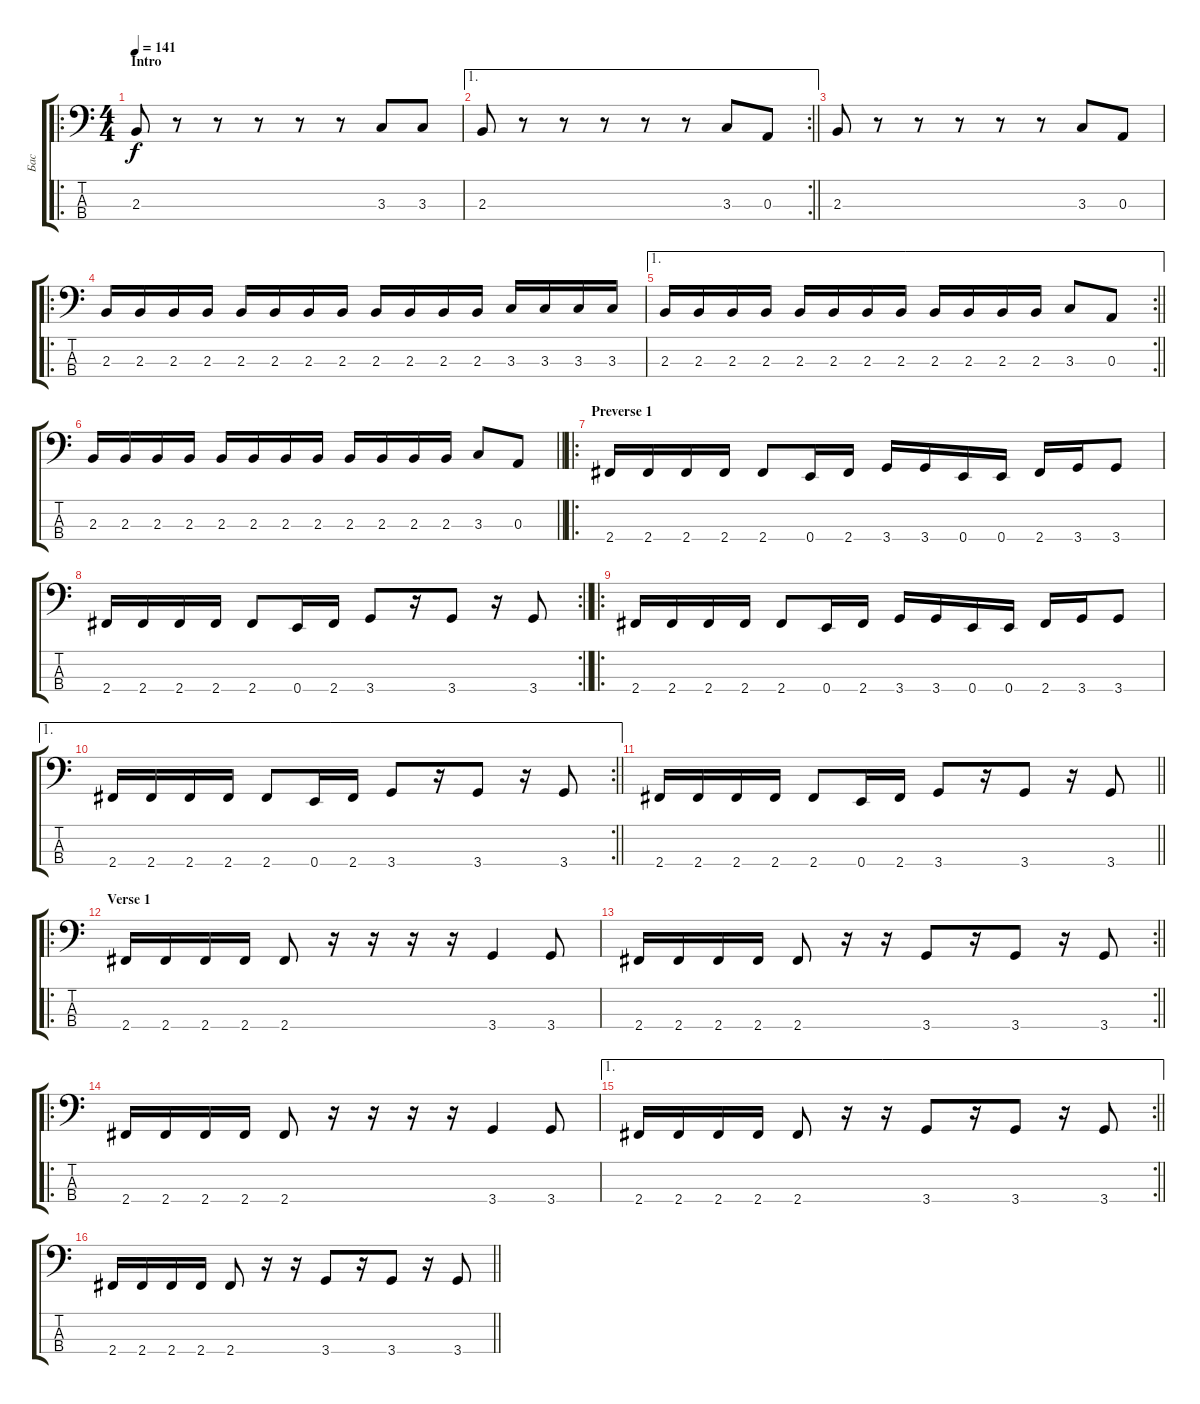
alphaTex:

\track ("Бас" "Бас") {instrument electricbasspick}
\staff {score tabs}
\tuning (G2 D2 A1 E1) {hide}
\ro
\ts (4 4)
\section ("" "Intro")
\tempo 141
\clef f4
\ks c
2.3.8{dy f instrument electricbasspick} r.8 r.8 r.8 r.8 r.8 3.3.8 3.3.8 |
\ae 1
\rc 2
\barLineRight lightlight
2.3.8 r.8 r.8 r.8 r.8 r.8 3.3.8 0.3.8 |
2.3.8 r.8 r.8 r.8 r.8 r.8 3.3.8 0.3.8 |
\ro
2.3.16 2.3.16 2.3.16 2.3.16 2.3.16 2.3.16 2.3.16 2.3.16 2.3.16 2.3.16 2.3.16 2.3.16 3.3.16 3.3.16 3.3.16 3.3.16 |
\ae 1
\rc 2
\barLineRight lightlight
2.3.16 2.3.16 2.3.16 2.3.16 2.3.16 2.3.16 2.3.16 2.3.16 2.3.16 2.3.16 2.3.16 2.3.16 3.3.8 0.3.8 |
\barLineRight lightlight
2.3.16 2.3.16 2.3.16 2.3.16 2.3.16 2.3.16 2.3.16 2.3.16 2.3.16 2.3.16 2.3.16 2.3.16 3.3.8 0.3.8 |
\ro
\section ("" "Preverse 1")
2.4.16 2.4.16 2.4.16 2.4.16 2.4.8 0.4.16 2.4.16 3.4.16 3.4.16 0.4.16 0.4.16 2.4.16 3.4.16 3.4.8 |
\rc 2
\barLineRight lightlight
2.4.16 2.4.16 2.4.16 2.4.16 2.4.8 0.4.16 2.4.16 3.4.8 r.16 3.4.8 r.16 3.4.8 |
\ro
2.4.16 2.4.16 2.4.16 2.4.16 2.4.8 0.4.16 2.4.16 3.4.16 3.4.16 0.4.16 0.4.16 2.4.16 3.4.16 3.4.8 |
\ae 1
\rc 2
\barLineRight lightlight
2.4.16 2.4.16 2.4.16 2.4.16 2.4.8 0.4.16 2.4.16 3.4.8 r.16 3.4.8 r.16 3.4.8 |
\barLineRight lightlight
2.4.16 2.4.16 2.4.16 2.4.16 2.4.8 0.4.16 2.4.16 3.4.8 r.16 3.4.8 r.16 3.4.8 |
\ro
\section ("" "Verse 1")
2.4.16 2.4.16 2.4.16 2.4.16 2.4.8 r.16 r.16 r.16 r.16 3.4.4 3.4.8 |
\rc 2
\barLineRight lightlight
2.4.16 2.4.16 2.4.16 2.4.16 2.4.8 r.16 r.16 3.4.8 r.16 3.4.8 r.16 3.4.8 |
\ro
2.4.16 2.4.16 2.4.16 2.4.16 2.4.8 r.16 r.16 r.16 r.16 3.4.4 3.4.8 |
\ae 1
\rc 2
\barLineRight lightlight
2.4.16 2.4.16 2.4.16 2.4.16 2.4.8 r.16 r.16 3.4.8 r.16 3.4.8 r.16 3.4.8 |
\barLineRight lightlight
2.4.16 2.4.16 2.4.16 2.4.16 2.4.8 r.16 r.16 3.4.8 r.16 3.4.8 r.16 3.4.8
